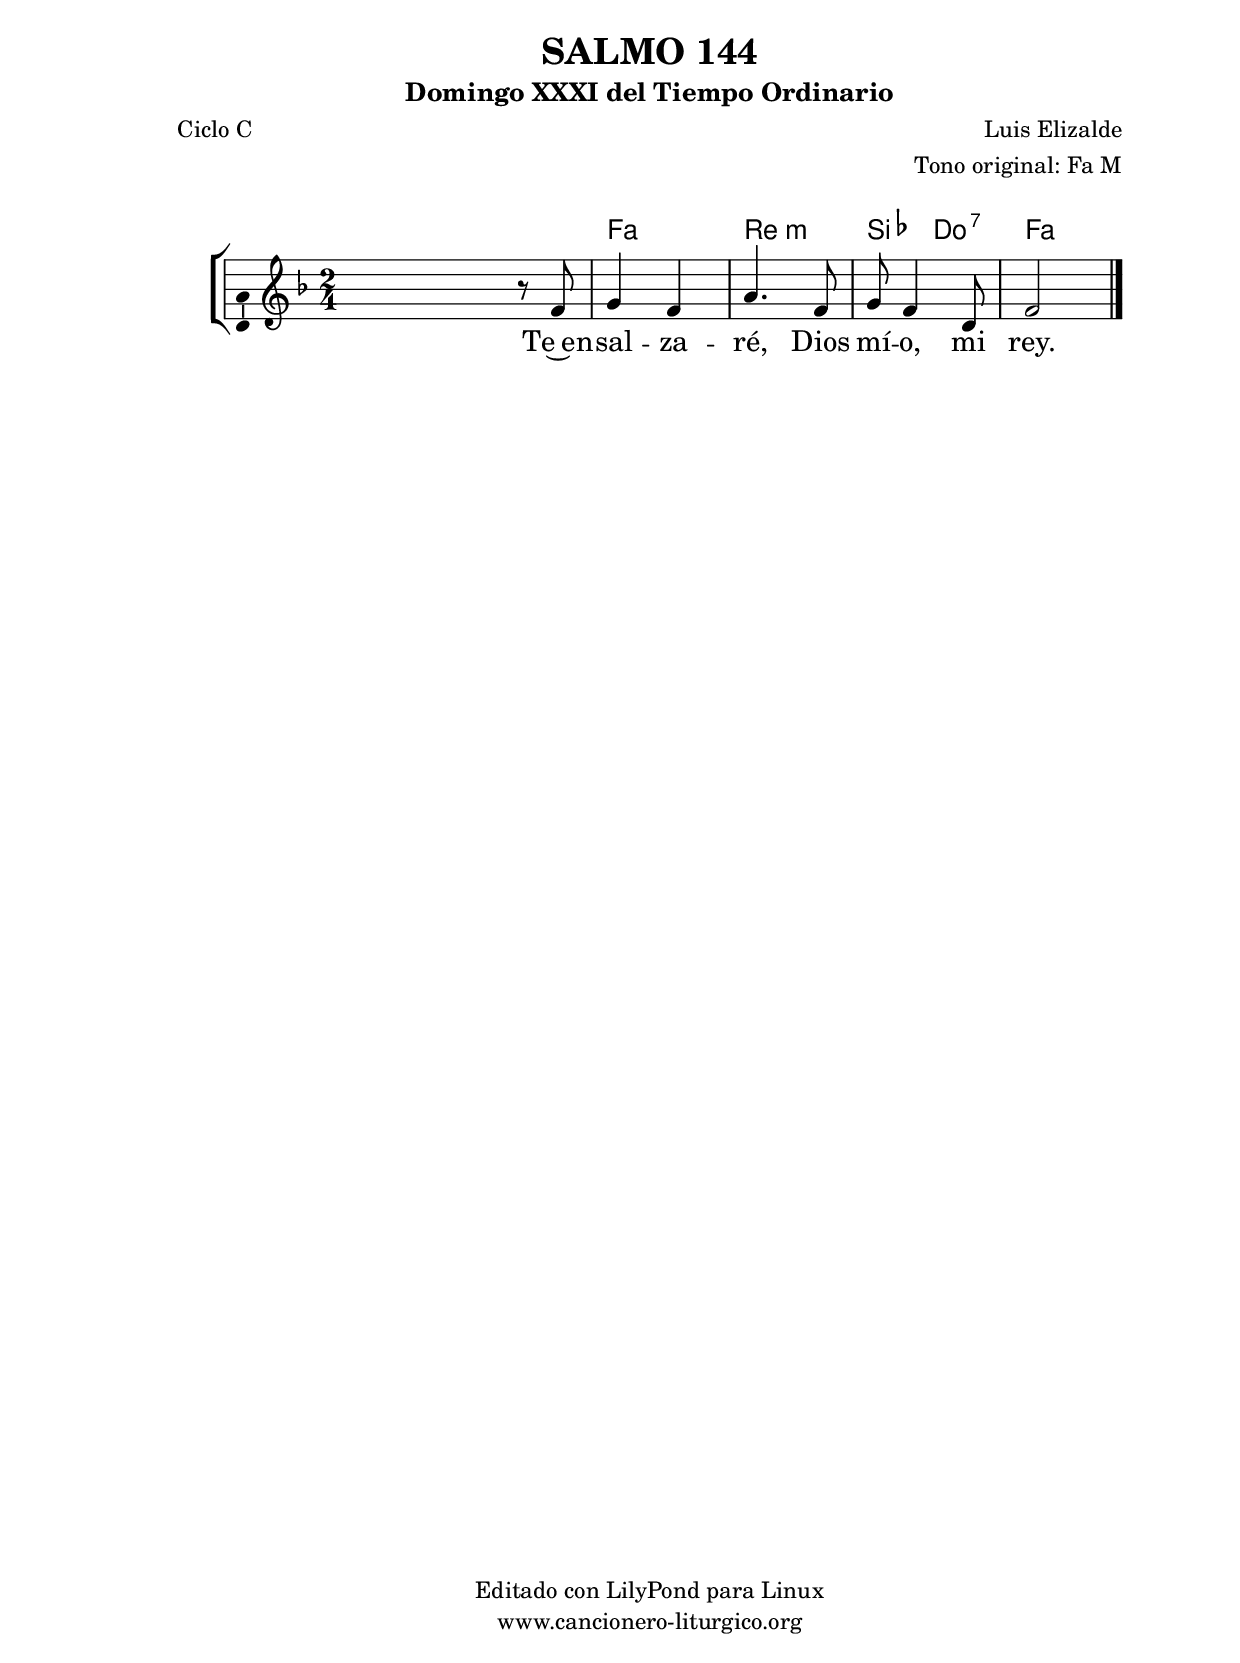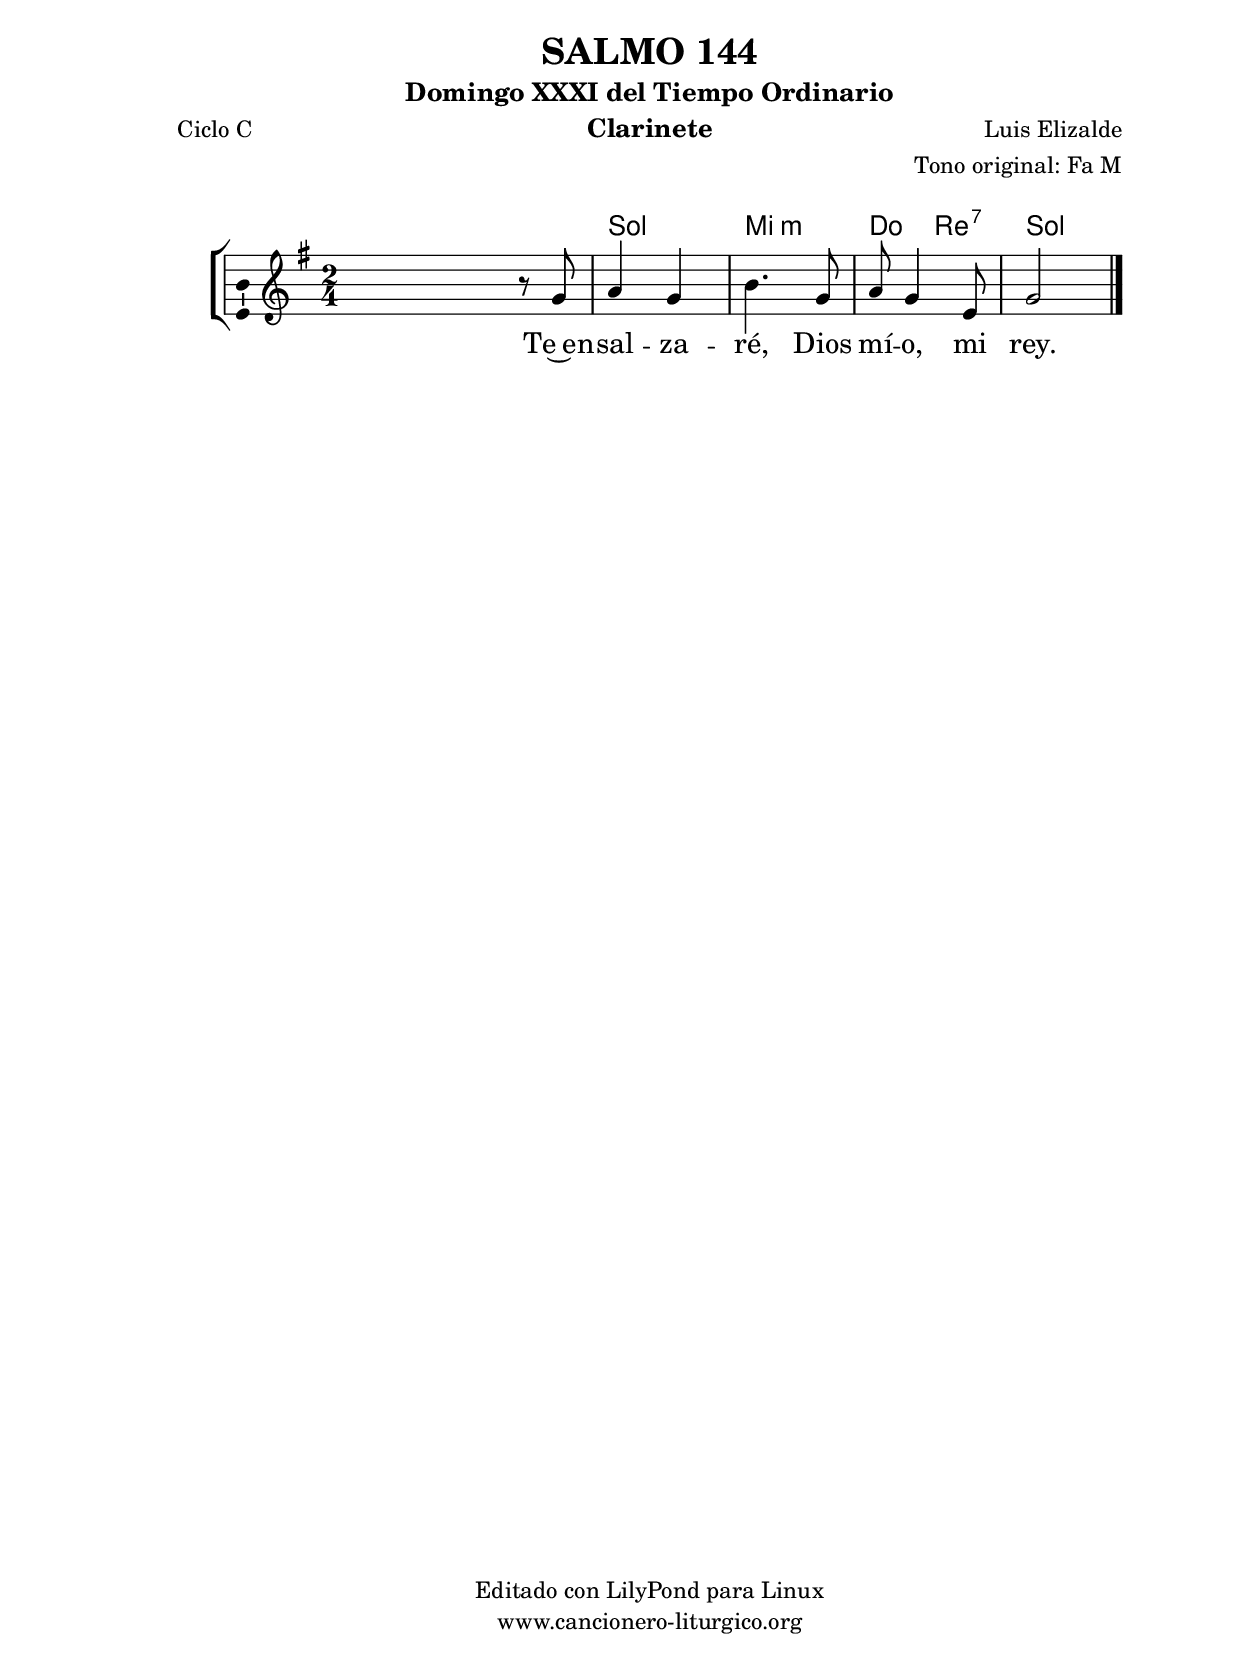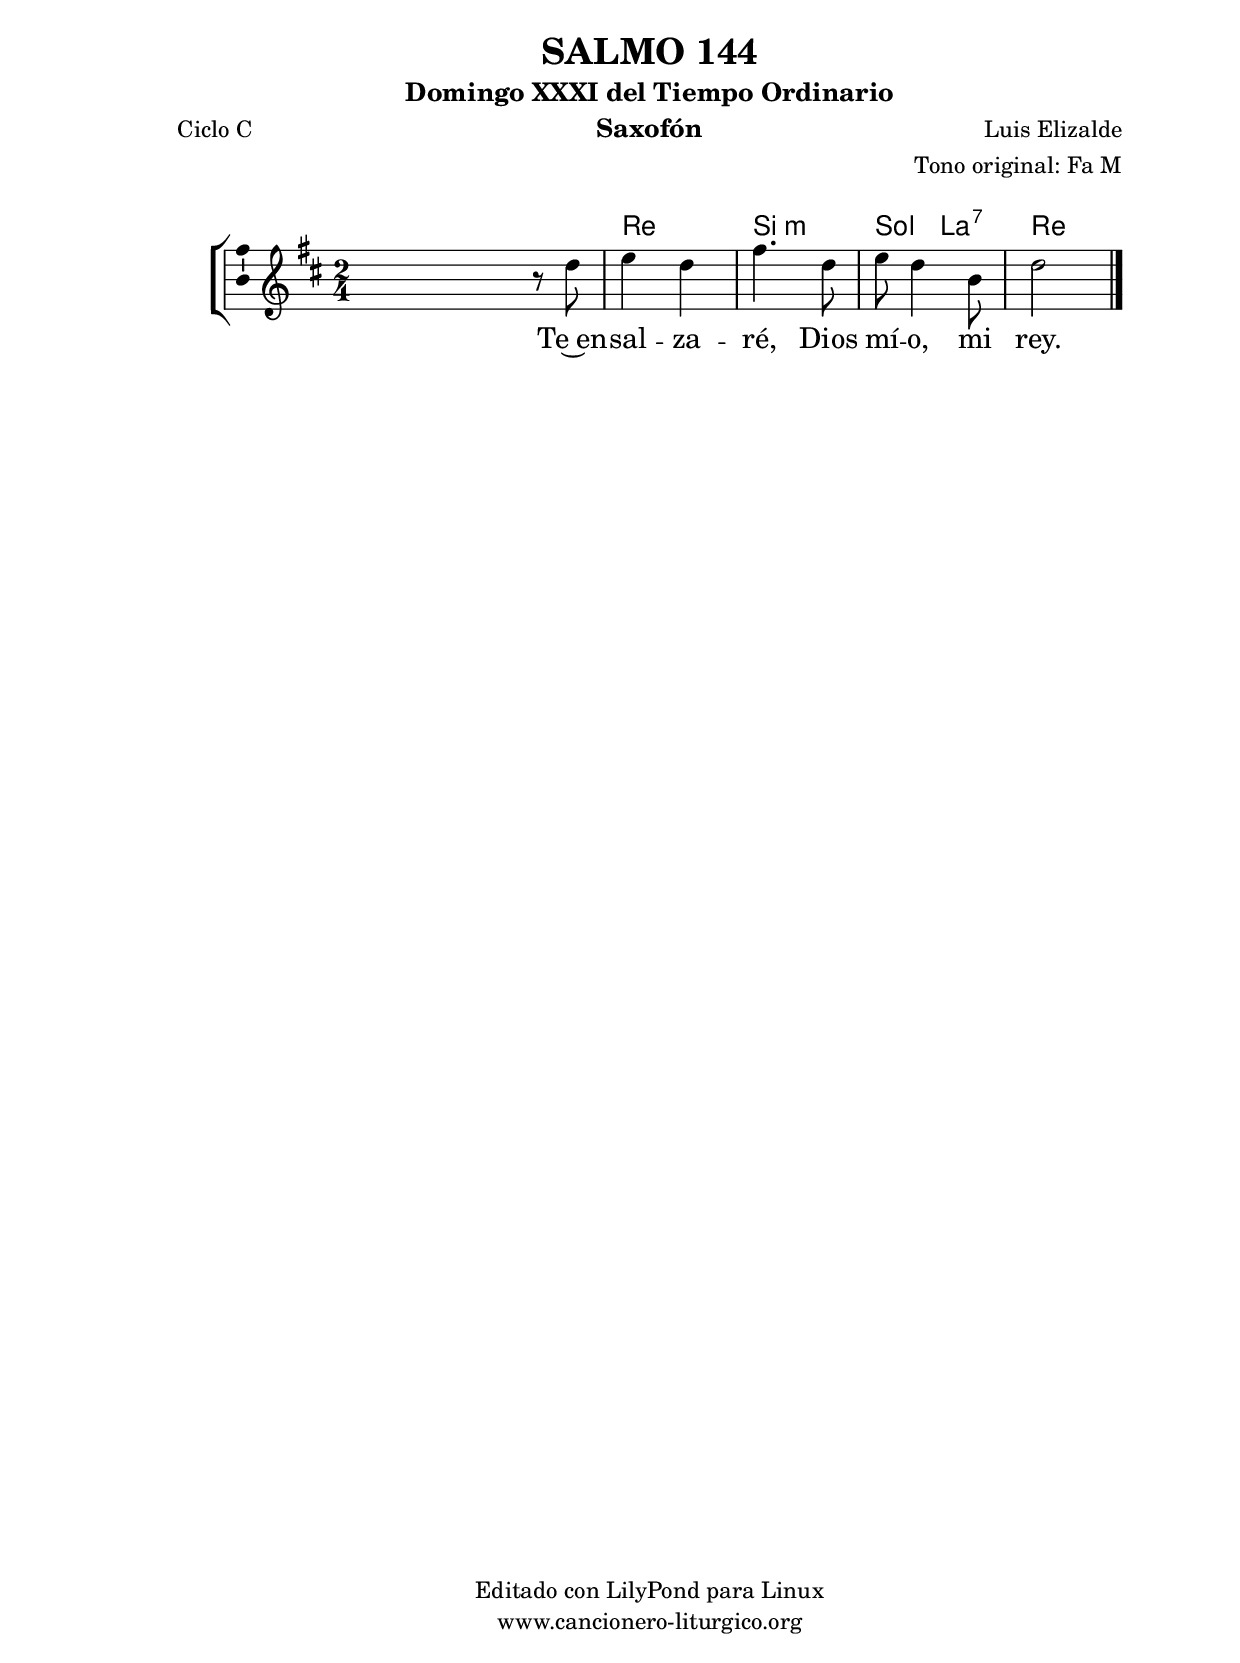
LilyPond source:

%
%para convertir .midi en .wav:
%timidity filename.midi -Ow -o finename.wav
%
%
%Para convertir de .wav a .mp3:
%lame -h -m j filename.wav
%
%
%para escuchar el midi:
%timidity nombrefichero.midi
%


%versión de lilypond para la que se ha escrito esta partitura:
\version "2.16.0"

	%Tamaño papel
	#(set-default-paper-size "a4")
	%Tamaño partitura
	#(set-global-staff-size 20)
	%No responde al pulsar sobre una nota
	#(ly:set-option 'point-and-click #f)

%parámetros del encabezamiento:
\header {
	title = "SALMO 144"
	subtitle = "Domingo XXXI del Tiempo Ordinario"
	composer = "Luis Elizalde"
	poet = "Ciclo C"
	meter = ""
	arranger = "Tono original: Fa M"
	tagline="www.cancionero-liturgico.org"
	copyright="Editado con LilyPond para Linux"
	}

%parámetros asociados al papel:
\paper  {
	oddHeaderMarkup = \markup {\fill-line { \on-the-fly #not-first-page \fromproperty #'header:title \on-the-fly #not-first-page \fromproperty #'header:composer }}
	evenHeaderMarkup = \markup {\fill-line { \fromproperty #'header:composer \fromproperty #'header:title }}
	#(set-paper-size "a4")
	print-page-number = ##f
	first-page-number = 1
	print-first-page-number = ##f
%	head-separation = 3.0 \cm
	top-margin = 2.0 \cm
	bottom-margin = 0.5\cm
%%%	bottom-margin = -1.0\cm
	left-margin = 3.0 \cm
	line-width = 16.0 \cm 
	indent = 8\mm
	interscoreline = 2.\mm
	between-system-space = 15\mm
%	para que las partituras no llenen la hoja:
	ragged-bottom = ##t
%	idem para la última hoja:
	ragged-last-bottom = ##f
%	para que las partituras llenen el ancho del papel:
	ragged-last = ##f
	after-title-space = 2.5 \cm
%page-count=1
%system-count=8

	%Flexible Vertical Spacing
%	markup-markup-spacing =
%	#'((basic-distance . 15) (minimum-distance . 15) (padding . 3))
	markup-system-spacing =
	#'((basic-distance . 15) (minimum-distance . 15) (padding . 3))
	system-system-spacing =
	#'((basic-distance . 15) (minimum-distance . 15) (padding . 3))
	score-system-spacing =
	#'((basic-distance . 15) (minimum-distance . 15) (padding . 5))
%	top-system-spacing = % header
%	#'((basic-distance . 8) (minimum-distance . 0) (padding . 3))
%	top-markup-spacing =
%	#'((basic-distance . 20) (minimum-distance . 20) (padding . 3))
	last-bottom-spacing = % footer
	#'((basic-distance . 5) (minimum-distance . 5) (padding . 3))
%	score-markup-spacing =
%	#'((basic-distance . 16) (minimum-distance . 13) (padding . 3))

	}


%parámetros que afectan a toda la partitura:
global =  {
	%clave de sol (G):
	\clef G
	%armadura:
%	\transpose f a
	\key f \major
	\tempo 4=100
	\set Score.tempoHideNote = ##t
	}


acordes = {
	\italianChords
	\chordmode {
%	\transpose f a
{

s2
f2 d:m bes4 c:7 f2

	}
	}
}

melodia = 
%	\transpose f a
{
	\relative c'{

\time 2/4
s4 r8 f8
g4 f
a4. f8
g8 f4 d8
f2

	\bar "|."
	}
	}


texto = \lyricmode {
Te~en -- sal -- za -- ré, Dios mí -- o, mi rey.
	}


acordesStaff = \context ChordNames = acordesStaff <<
	\set chordChanges = ##t
	\acordes
	>>


vozStaff = \context Voice = vozStaff
\with {\consists "Ambitus_engraver"}
<<
%	\set Staff.instrumentName = ""
%	\set Staff.shortInstrumentName = ""
%	\set Staff.midiInstrument = #"clarinet"
%	\set Staff.midiInstrument = #"cello"
%	\set Staff.midiInstrument = #"flute"
	\set Staff.midiInstrument = #"electric guitar (jazz)"
%	\set Staff.midiInstrument = #"english horn"
%	\set Staff.midiInstrument = #"violin"
%	\set Staff.midiInstrument = #"glockenspiel"
	\set Staff.midiMinimumVolume = #0.7
	\set Staff.midiMaximumVolume = #0.9
	\global
	\melodia
	>>


textoStaff = \context Lyrics = textoStaff <<
	\lyricsto vozStaff \texto
	>>

\book {
	\score {
		\context ChoirStaff {
			\override StaffGroup.SystemStartBracket #'collapse-height = #1
			\override Score.SystemStartBar #'collapse-height = #1
			<<
			\acordesStaff
			\vozStaff
			\textoStaff
			>>
			}
		\layout {
	    		\context {
				\Lyrics
				\override LyricText #'font-size = #2
				}
	   		 \context {
				\Score
				%fontSize = #3
				\override StaffSymbol #'staff-space = #(magstep +3)
				%\override Beam #'thickness = #0.55
				%\override SpacingSpanner #'spacing-increment = #1.0
				%\override Slur #'height-limit = #1.5
				}
			}
		}
	\score {
		\unfoldRepeats
		\context ChoirStaff {
			<<
			\acordesStaff
			\vozStaff
			>>
			}
		\midi {
	  		\context {
	  			\Score
				tempoWholesPerMinute = #(ly:make-moment 70 4)
				}
			}
		}
	}

%Partitura para clarinete
#(define output-suffix "C")
\book {
	\header{
		instrument = "Clarinete"
		}
	\score {
		\context ChoirStaff {
			\override StaffGroup.SystemStartBracket #'collapse-height = #1
			\override Score.SystemStartBar #'collapse-height = #1
\transpose c d
			<<
			\acordesStaff
			\vozStaff
			\textoStaff
			>>
			}
		\layout {
	    		\context {
				\Lyrics
				\override LyricText #'font-size = #2
				}
	   		 \context {
				\Score
				%fontSize = #3
				\override StaffSymbol #'staff-space = #(magstep +3)
				%\override Beam #'thickness = #0.55
				%\override SpacingSpanner #'spacing-increment = #1.0
				%\override Slur #'height-limit = #1.5
				}
			}
		}
	}

%Partitura para saxofón
#(define output-suffix "S")
\book {
	\header{
		instrument = "Saxofón"
		}
	\score {
		\context ChoirStaff {
			\override StaffGroup.SystemStartBracket #'collapse-height = #1
			\override Score.SystemStartBar #'collapse-height = #1
\transpose c a
			<<
			\acordesStaff
			\vozStaff
			\textoStaff
			>>
			}
		\layout {
	    		\context {
				\Lyrics
				\override LyricText #'font-size = #2
				}
	   		 \context {
				\Score
				%fontSize = #3
				\override StaffSymbol #'staff-space = #(magstep +3)
				%\override Beam #'thickness = #0.55
				%\override SpacingSpanner #'spacing-increment = #1.0
				%\override Slur #'height-limit = #1.5
				}
			}
		}
	}

